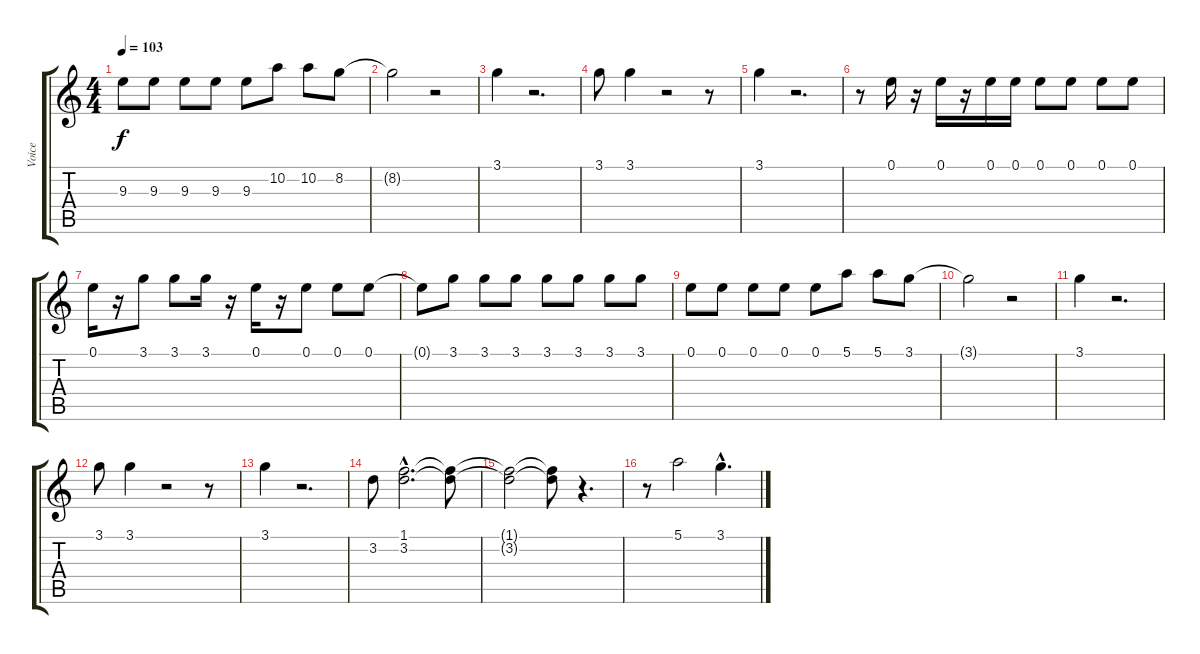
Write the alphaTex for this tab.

\track ("Voice" "Voice") {instrument overdrivenguitar}
\staff {score tabs}
\tuning (E4 B3 G3 D3 A2 E2) {hide}
\ts (4 4)
\tempo 103
\clef g2
\ks c
9.3.8{dy f} 9.3.8 9.3.8 9.3.8 9.3.8 10.2.8 10.2.8 8.2.8 |
8.2{t}.2 r.2 |
3.1.4 r.2{d} |
3.1.8 3.1.4 r.2 r.8 |
3.1.4 r.2{d} |
r.8 0.1.16 r.16 0.1.16 r.16 0.1.16 0.1.16 0.1.8 0.1.8 0.1.8 0.1.8 |
0.1.16 r.16 3.1.8 3.1.8 3.1.16 r.16 0.1.16 r.16 0.1.8 0.1.8 0.1.8 |
0.1{t}.8 3.1.8 3.1.8 3.1.8 3.1.8 3.1.8 3.1.8 3.1.8 |
0.1.8 0.1.8 0.1.8 0.1.8 0.1.8 5.1.8 5.1.8 3.1.8 |
3.1{t}.2 r.2 |
3.1.4 r.2{d} |
3.1.8 3.1.4 r.2 r.8 |
3.1.4 r.2{d} |
3.2.8 (1.1{hac} 3.2{hac}).2{d} (1.1{t} 3.2{t}).8 |
(1.1{t} 3.2{t}).2 (1.1{t} 3.2{t}).8 r.4{d} |
r.8 5.1.2 3.1{hac}.4{d}
